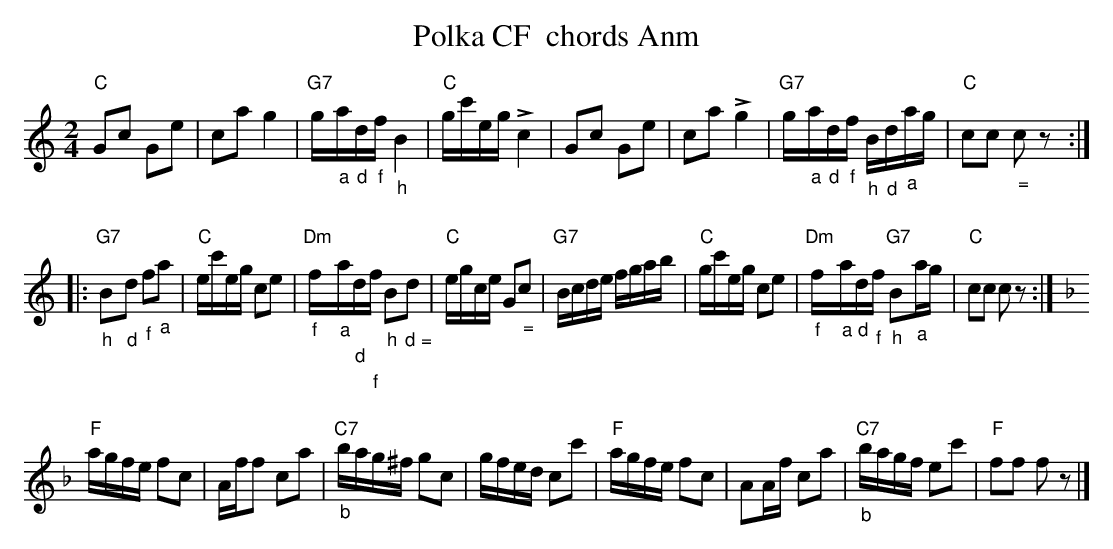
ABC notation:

X:1
T: Polka CF  chords Anm
M:2/4
L:1/16
K:C %%MIDI gchordon
"C"G2c2 G2e2 | c2a2g4 | "G7"g"_a"a"_d"d"_f"f "_h"B4 | "C"gc'eg+>+c4 | G2c2 G2e2 | c2a2+>+g4 | "G7"g"_a"a"_d"d"_f"f "_h"B"_d"d"_a"ag | "C"c2c2 "_ ="c2z2 ::
"" "G7""_h"B2"_d"d2 "_f"f2"_a"a2 | "C"ec'eg c2e2 | "Dm""_f"f"_a"a"_d"d"_f"f "_h"B2"_ d ="d2 | "C"egce G2"_ ="c2 | "G7"Bcde fgab | "C"gc'eg c2e2 | "Dm""_f"f"_a"a"_d"d"_f"f "G7""_h"B2"_a"ag | "C"c2c2 c2z2 :| [K:F]
"" "F"agfe f2c2 | Aff2 c2a2 | "C7""_b"bag^f g2c2 | gfed c2c'2 | "F"agfe f2c2 | A2Af c2a2 | "C7""_b"bagf e2c'2 | "F"f2f2 f2z2 |]
